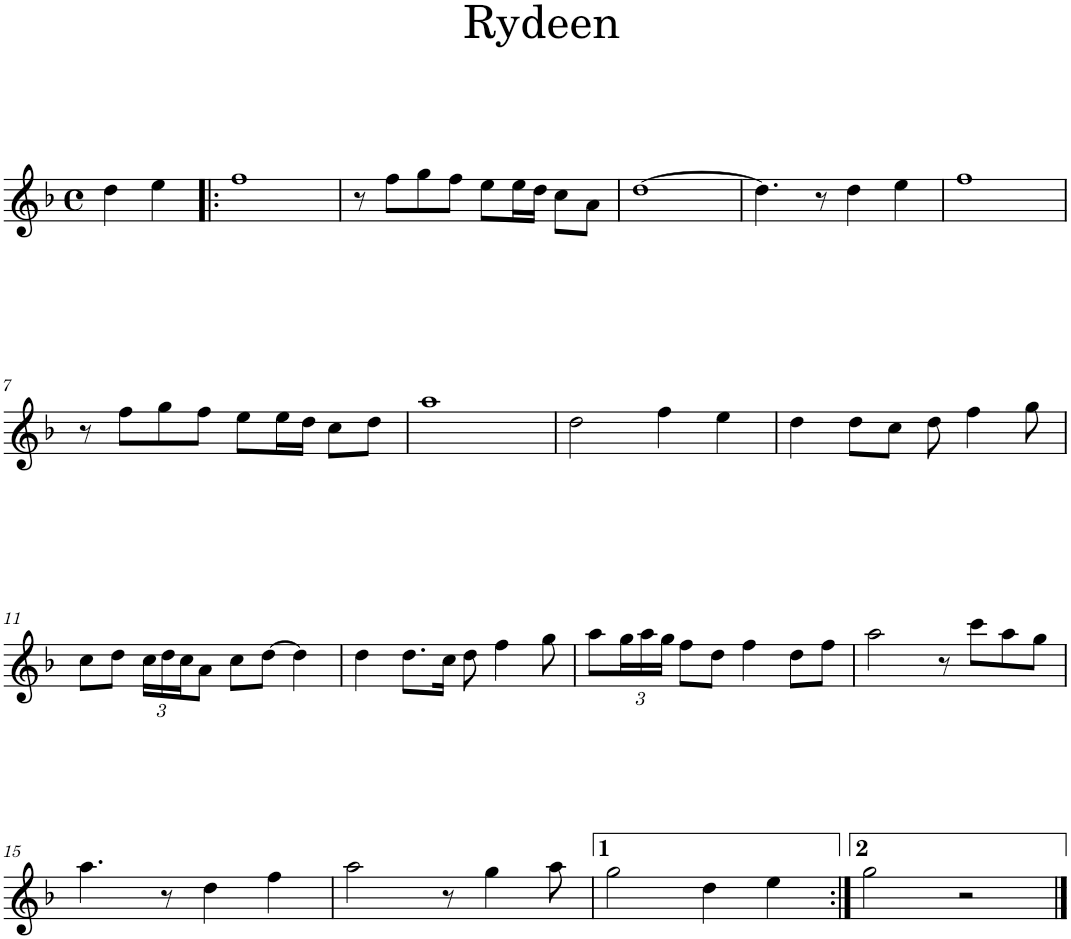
**kern
*part1
*staff1
*I"Piano
*I'Pno.
*clefG2
*k[b-]
*F:
*M4/4
*met(c)
=1
4dd\
4ee\
=2!|:
1ff
=3
8r
8ff\L
8gg\
8ff\J
8ee\L
16ee\L
16dd\JJ
8cc\L
8a\J
=4
[1dd
=5
4.dd\]
8r
4dd\
4ee\
=6
1ff
!!LO:LB:g=z
=7
8r
8ff\L
8gg\
8ff\J
8ee\L
16ee\L
16dd\JJ
8cc\L
8dd\J
=8
1aa
=9
2dd\
4ff\
4ee\
=10
4dd\
8dd\L
8cc\J
8dd\
4ff\
8gg\
!!LO:LB:g=z
=11
8cc\L
8dd\J
*Xbrackettup
24cc\LL
24dd\
24cc\J
8a\J
8cc\L
[8dd\J
4dd\]
=12
4dd\
8.dd\L
16cc\Jk
8dd\
4ff\
8gg\
=13
8aa\L
24gg\L
24aa\
24gg\JJ
8ff\L
8dd\J
4ff\
8dd\L
8ff\J
=14
2aa\
8r
8ccc\L
8aa\
8gg\J
!!LO:LB:g=z
=15
4.aa\
8r
4dd\
4ff\
=16
2aa\
8r
4gg\
8aa\
=17
2gg\
4dd\
4ee\
=18:|!
2gg\
2r
==
*-
